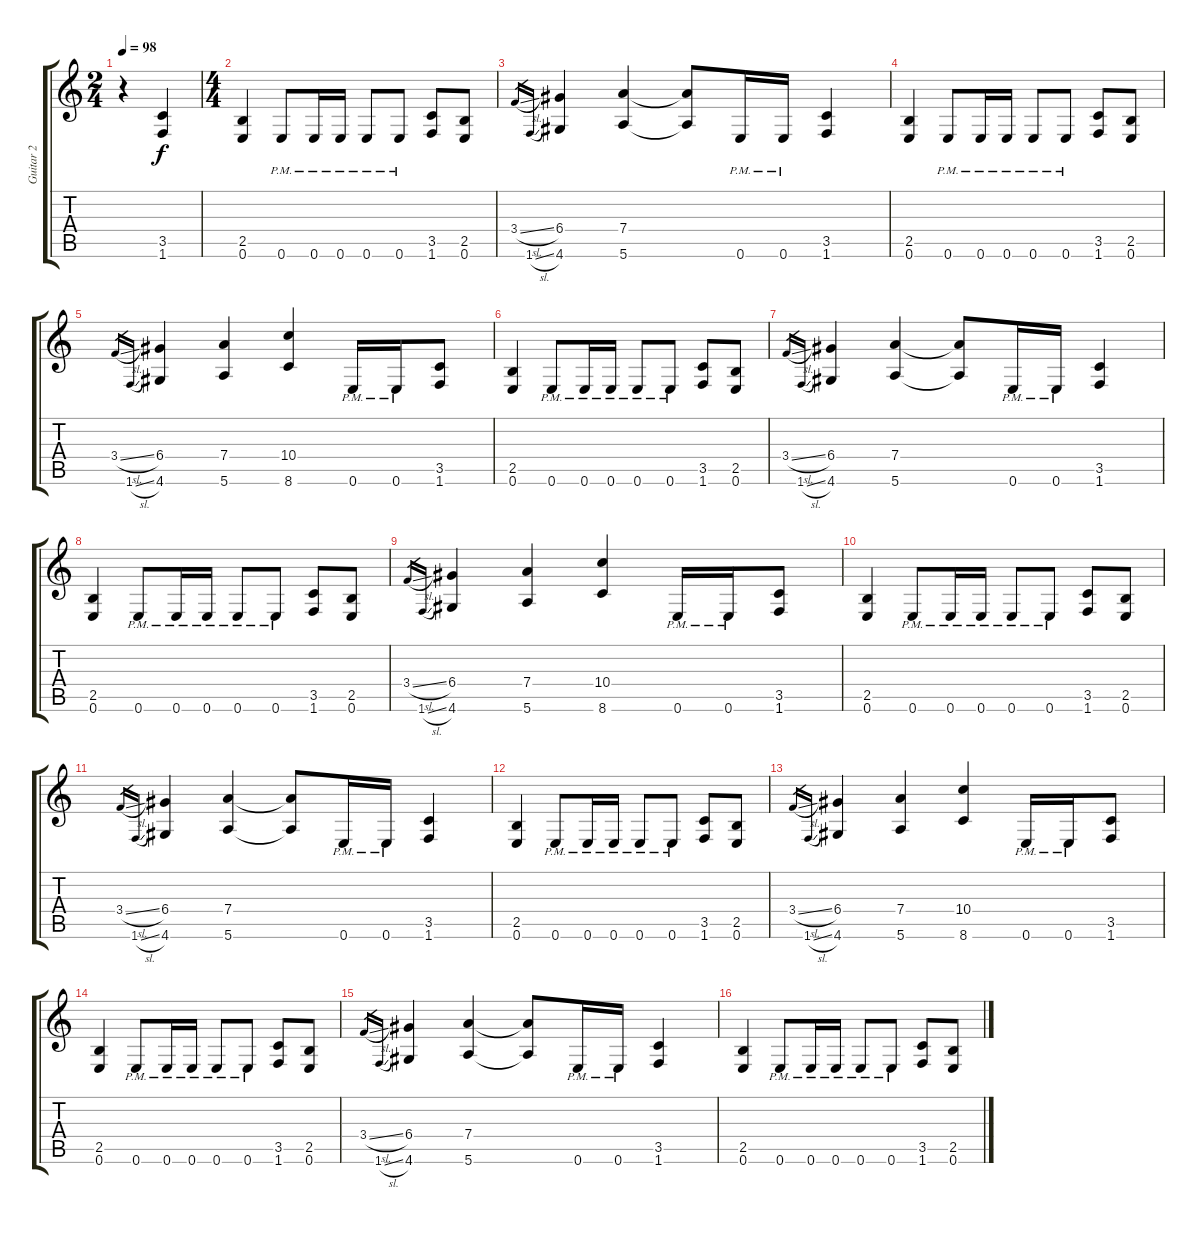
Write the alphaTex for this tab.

\track ("Guitar 2" "Guitar 2") {instrument distortionguitar}
\staff {score tabs}
\tuning (E4 B3 G3 D3 A2 E2) {hide}
\ts (2 4)
\tempo 98
\clef g2
\ks c
r.4{dy f instrument distortionguitar} (3.5 1.6).4 |
\ts (4 4)
(2.5 0.6).4 0.6{pm}.8 0.6{pm}.16 0.6{pm}.16 0.6{pm}.8 0.6{pm}.8 (3.5 1.6).8 (2.5 0.6).8 |
3.4{sl}.16{gr} 1.6{sl}.16{gr} (6.4 4.6).4 (7.4 5.6).4 (7.4{t} 5.6{t}).8 0.6{pm}.16 0.6{pm}.16 (3.5 1.6).4 |
(2.5 0.6).4 0.6{pm}.8 0.6{pm}.16 0.6{pm}.16 0.6{pm}.8 0.6{pm}.8 (3.5 1.6).8 (2.5 0.6).8 |
3.4{sl}.16{gr} 1.6{sl}.16{gr} (6.4 4.6).4 (7.4 5.6).4 (10.4 8.6).4 0.6{pm}.16 0.6{pm}.16 (3.5 1.6).8 |
(2.5 0.6).4 0.6{pm}.8 0.6{pm}.16 0.6{pm}.16 0.6{pm}.8 0.6{pm}.8 (3.5 1.6).8 (2.5 0.6).8 |
3.4{sl}.16{gr} 1.6{sl}.16{gr} (6.4 4.6).4 (7.4 5.6).4 (7.4{t} 5.6{t}).8 0.6{pm}.16 0.6{pm}.16 (3.5 1.6).4 |
(2.5 0.6).4 0.6{pm}.8 0.6{pm}.16 0.6{pm}.16 0.6{pm}.8 0.6{pm}.8 (3.5 1.6).8 (2.5 0.6).8 |
3.4{sl}.16{gr} 1.6{sl}.16{gr} (6.4 4.6).4 (7.4 5.6).4 (10.4 8.6).4 0.6{pm}.16 0.6{pm}.16 (3.5 1.6).8 |
(2.5 0.6).4 0.6{pm}.8 0.6{pm}.16 0.6{pm}.16 0.6{pm}.8 0.6{pm}.8 (3.5 1.6).8 (2.5 0.6).8 |
3.4{sl}.16{gr} 1.6{sl}.16{gr} (6.4 4.6).4 (7.4 5.6).4 (7.4{t} 5.6{t}).8 0.6{pm}.16 0.6{pm}.16 (3.5 1.6).4 |
(2.5 0.6).4 0.6{pm}.8 0.6{pm}.16 0.6{pm}.16 0.6{pm}.8 0.6{pm}.8 (3.5 1.6).8 (2.5 0.6).8 |
3.4{sl}.16{gr} 1.6{sl}.16{gr} (6.4 4.6).4 (7.4 5.6).4 (10.4 8.6).4 0.6{pm}.16 0.6{pm}.16 (3.5 1.6).8 |
(2.5 0.6).4 0.6{pm}.8 0.6{pm}.16 0.6{pm}.16 0.6{pm}.8 0.6{pm}.8 (3.5 1.6).8 (2.5 0.6).8 |
3.4{sl}.16{gr} 1.6{sl}.16{gr} (6.4 4.6).4 (7.4 5.6).4 (7.4{t} 5.6{t}).8 0.6{pm}.16 0.6{pm}.16 (3.5 1.6).4 |
(2.5 0.6).4 0.6{pm}.8 0.6{pm}.16 0.6{pm}.16 0.6{pm}.8 0.6{pm}.8 (3.5 1.6).8 (2.5 0.6).8
